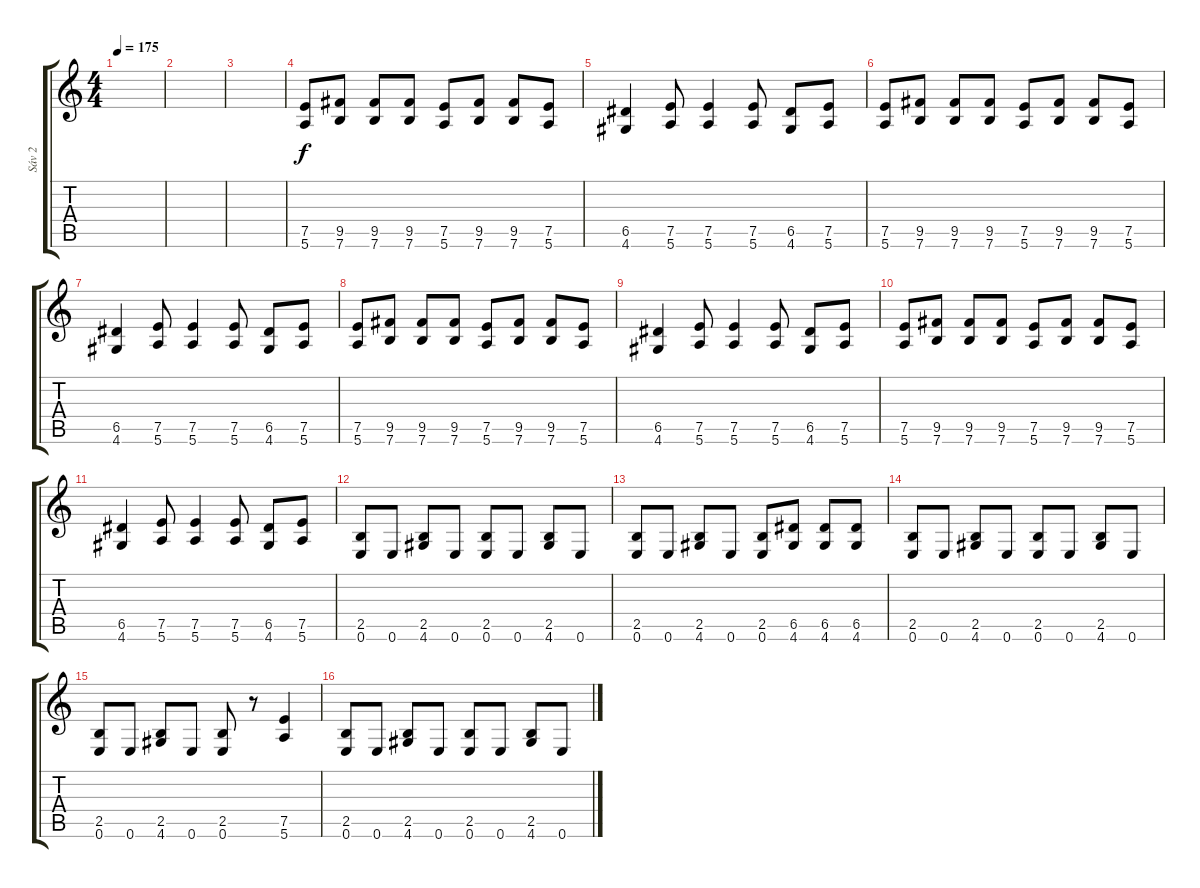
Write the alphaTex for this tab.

\track ("Sáv 2" "Sáv 2") {instrument distortionguitar}
\staff {score tabs}
\tuning (E4 B3 G3 D3 A2 E2) {hide}
\ts (4 4)
\tempo 175
\clef g2
\ks c
|
|
|
(7.5 5.6).8 (9.5 7.6).8 (9.5 7.6).8 (9.5 7.6).8 (7.5 5.6).8 (9.5 7.6).8 (9.5 7.6).8 (7.5 5.6).8 |
(6.5 4.6).4 (7.5 5.6).8 (7.5 5.6).4 (7.5 5.6).8 (6.5 4.6).8 (7.5 5.6).8 |
(7.5 5.6).8 (9.5 7.6).8 (9.5 7.6).8 (9.5 7.6).8 (7.5 5.6).8 (9.5 7.6).8 (9.5 7.6).8 (7.5 5.6).8 |
(6.5 4.6).4 (7.5 5.6).8 (7.5 5.6).4 (7.5 5.6).8 (6.5 4.6).8 (7.5 5.6).8 |
(7.5 5.6).8 (9.5 7.6).8 (9.5 7.6).8 (9.5 7.6).8 (7.5 5.6).8 (9.5 7.6).8 (9.5 7.6).8 (7.5 5.6).8 |
(6.5 4.6).4 (7.5 5.6).8 (7.5 5.6).4 (7.5 5.6).8 (6.5 4.6).8 (7.5 5.6).8 |
(7.5 5.6).8 (9.5 7.6).8 (9.5 7.6).8 (9.5 7.6).8 (7.5 5.6).8 (9.5 7.6).8 (9.5 7.6).8 (7.5 5.6).8 |
(6.5 4.6).4 (7.5 5.6).8 (7.5 5.6).4 (7.5 5.6).8 (6.5 4.6).8 (7.5 5.6).8 |
(2.5 0.6).8 0.6.8 (2.5 4.6).8 0.6.8 (2.5 0.6).8 0.6.8 (2.5 4.6).8 0.6.8 |
(2.5 0.6).8 0.6.8 (2.5 4.6).8 0.6.8 (2.5 0.6).8 (6.5 4.6).8 (6.5 4.6).8 (6.5 4.6).8 |
(2.5 0.6).8 0.6.8 (2.5 4.6).8 0.6.8 (2.5 0.6).8 0.6.8 (2.5 4.6).8 0.6.8 |
(2.5 0.6).8 0.6.8 (2.5 4.6).8 0.6.8 (2.5 0.6).8 r.8 (7.5 5.6).4 |
(2.5 0.6).8 0.6.8 (2.5 4.6).8 0.6.8 (2.5 0.6).8 0.6.8 (2.5 4.6).8 0.6.8
